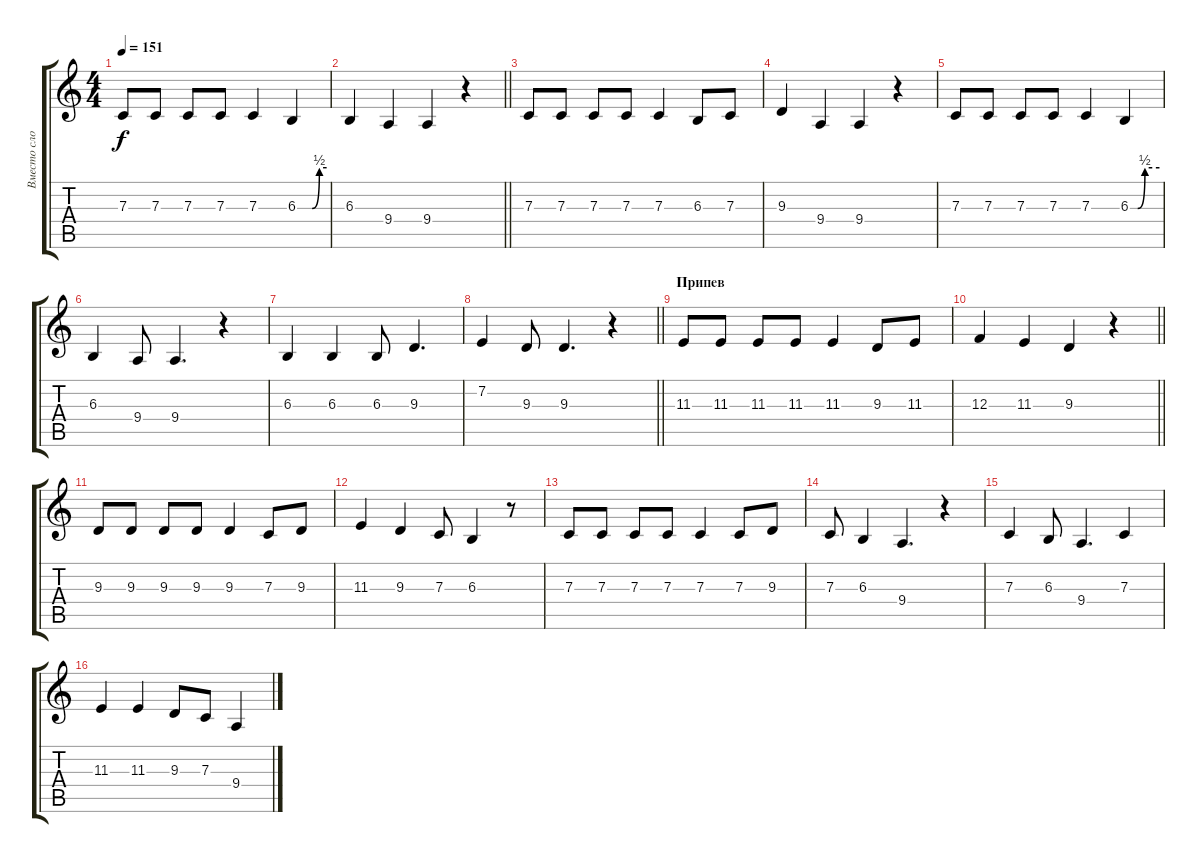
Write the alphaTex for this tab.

\track ("Вместо слов" "Вместо сло") {instrument fx5brightness}
\staff {score tabs}
\tuning (D4 A3 F3 C3 G2 D2) {hide}
\ts (4 4)
\tempo 151
\clef g2
\ks c
7.3.8{dy f} 7.3.8 7.3.8 7.3.8 7.3.4 6.3{be (custom 0 0 15 0 30 0 45 2 60 2)}.4 |
\barLineRight lightlight
6.3.4 9.4.4 9.4.4 r.4 |
7.3.8 7.3.8 7.3.8 7.3.8 7.3.4 6.3.8 7.3.8 |
9.3.4 9.4.4 9.4.4 r.4 |
7.3.8 7.3.8 7.3.8 7.3.8 7.3.4 6.3{be (custom 0 0 15 0 30 2 60 2)}.4 |
6.3.4 9.4.8 9.4.4{d} r.4 |
6.3.4 6.3.4 6.3.8 9.3.4{d} |
\barLineRight lightlight
7.2.4 9.3.8 9.3.4{d} r.4 |
\section ("" "Припев")
11.3.8 11.3.8 11.3.8 11.3.8 11.3.4 9.3.8 11.3.8 |
\barLineRight lightlight
12.3.4 11.3.4 9.3.4 r.4 |
9.3.8 9.3.8 9.3.8 9.3.8 9.3.4 7.3.8 9.3.8 |
11.3.4 9.3.4 7.3.8 6.3.4 r.8 |
7.3.8 7.3.8 7.3.8 7.3.8 7.3.4 7.3.8 9.3.8 |
7.3.8 6.3.4 9.4.4{d} r.4 |
7.3.4 6.3.8 9.4.4{d} 7.3.4 |
11.3.4 11.3.4 9.3.8 7.3.8 9.4.4
